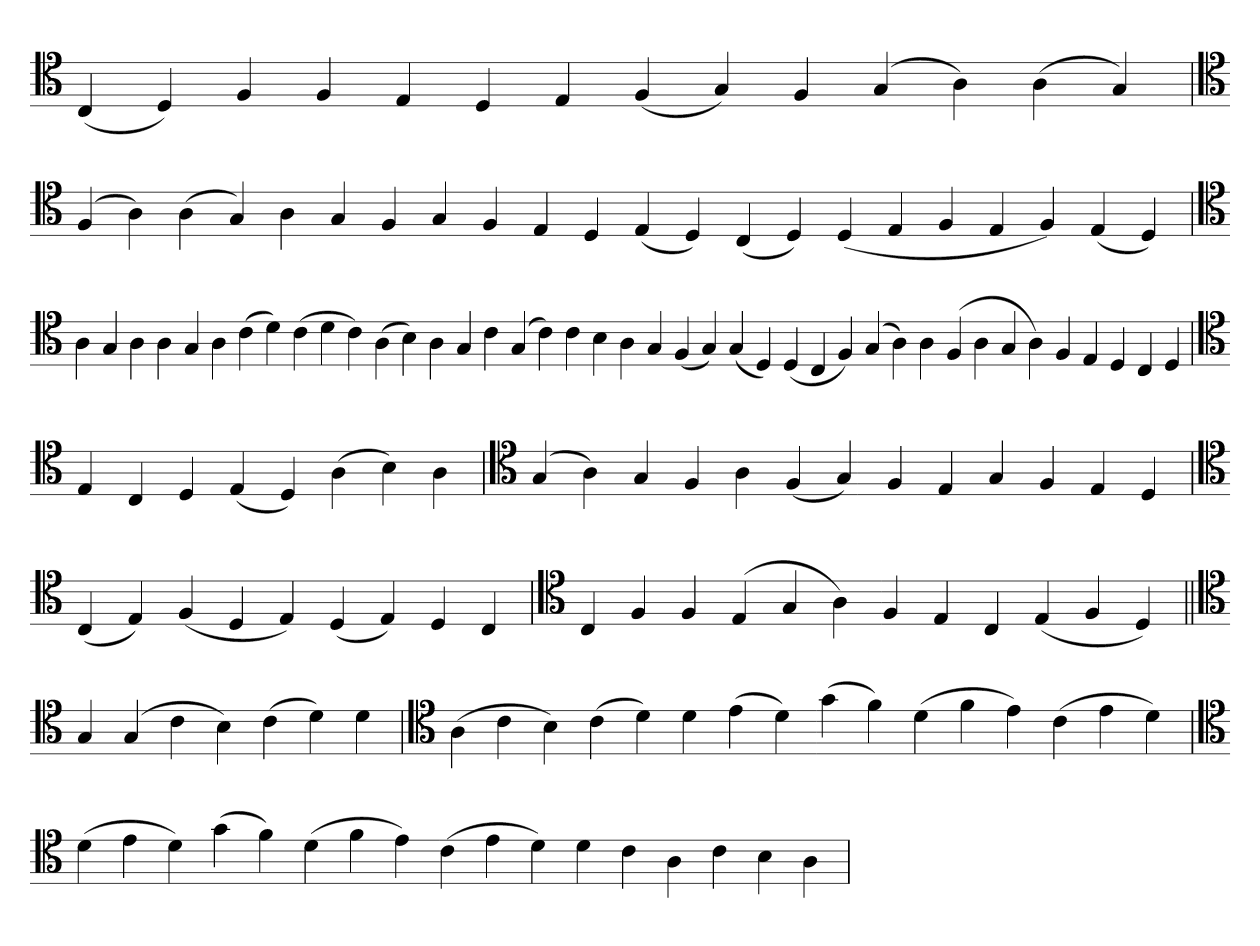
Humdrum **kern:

**kern
*part1
*staff1
*clefC4
=
(4C
4D)
4F
4F
4E
4D
4E
(4F
4G)
4F
(4G
4A)
(4A
4G)
=`
*clefC4
(4F
4A)
(4A
4G)
4A
4G
4F
4G
4F
4E
4D
(4E
4D)
(4C
4D)
(4D
4E
4F
4E
4F)
(4E
4D)
=
*clefC4
4A
4G
4A
4A
4G
4A
(4c
4d)
(4c
4d
4c)
(4A
4B)
4A
4G
4c
(4G
4c)
4c
4B
4A
4G
(4F
4G)
(4G
4D)
(4D
4C
4F)
(4G
4A)
4A
(4F
4A
4G
4A)
4F
4E
4D
4C
4D
='
*clefC4
4E
4C
4D
(4E
4D)
(4A
4B)
4A
=`
*clefC4
(4G
4A)
4G
4F
4A
(4F
4G)
4F
4E
4G
4F
4E
4D
='
*clefC4
(4C
4E)
(4F
4D
4E)
(4D
4E)
4D
4C
=`
*clefC4
4C
4F
4F
(4E
4G
4A)
4F
4E
4C
(4E
4F
4D)
=||
*clefC4
4G
(4G
4c
4B)
(4c
4d)
4d
=`
*clefC4
(4A
4c
4B)
(4c
4d)
4d
(4e
4d)
(4g
4f)
(4d
4f
4e)
(4c
4e
4d)
='
*clefC4
(4d
4e
4d)
(4g
4f)
(4d
4f
4e)
(4c
4e
4d)
4d
4c
4A
4c
4B
4A
=`
*-
